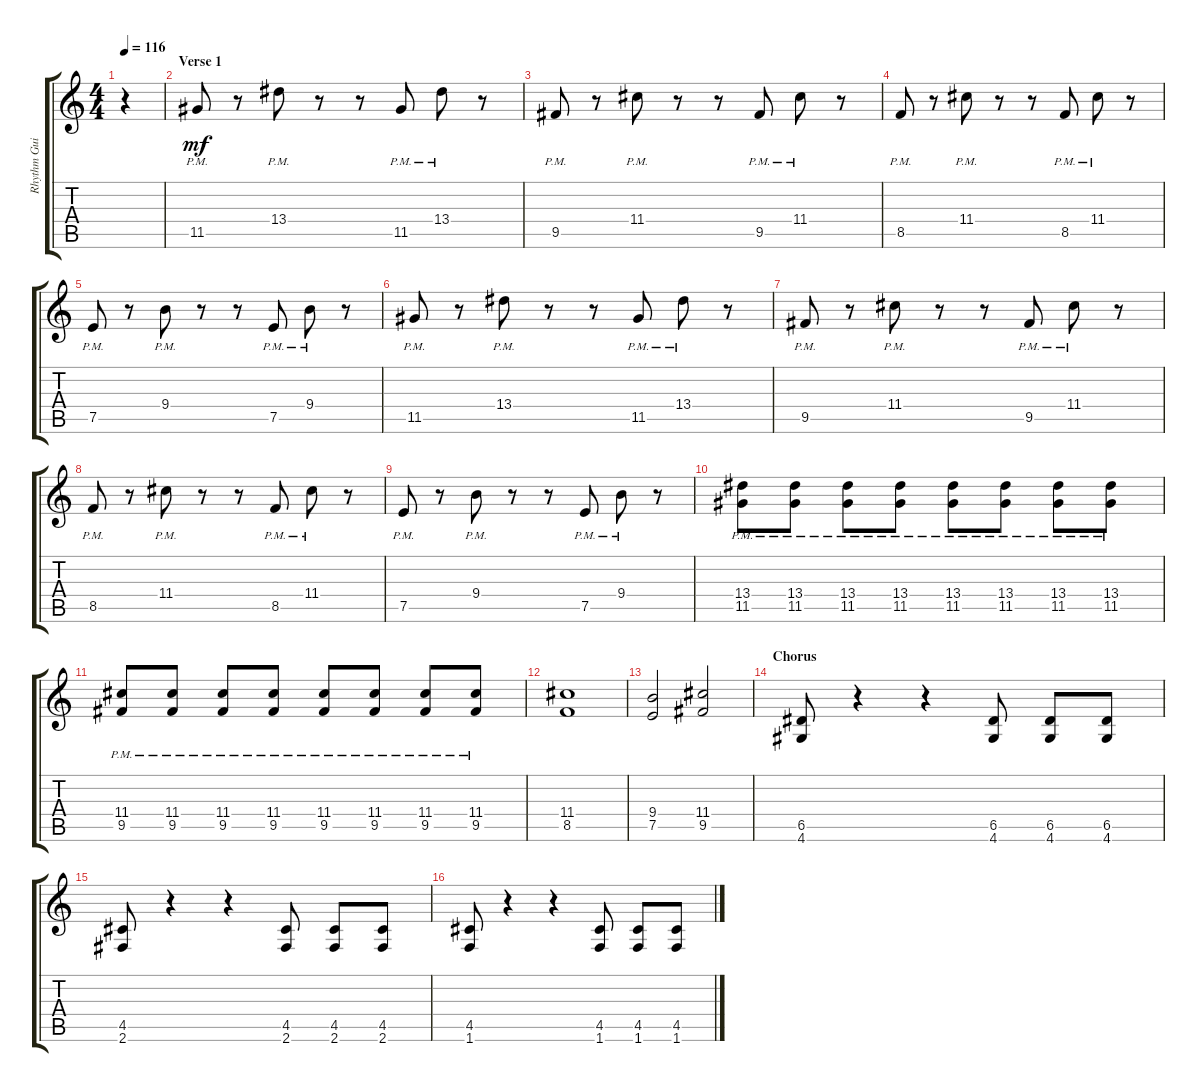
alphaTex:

\track ("Rhythm Guitar" "Rhythm Gui") {instrument overdrivenguitar}
\staff {score tabs}
\tuning (E4 B3 G3 D3 A2 E2) {hide}
\ts (4 4)
\tempo 116
\clef g2
\ks c
r.4{dy mf instrument overdrivenguitar} |
\section ("" "Verse 1")
11.5{pm}.8 r.8 13.4{pm}.8 r.8 r.8 11.5{pm}.8 13.4{pm}.8 r.8 |
9.5{pm}.8 r.8 11.4{pm}.8 r.8 r.8 9.5{pm}.8 11.4{pm}.8 r.8 |
8.5{pm}.8 r.8 11.4{pm}.8 r.8 r.8 8.5{pm}.8 11.4{pm}.8 r.8 |
7.5{pm}.8 r.8 9.4{pm}.8 r.8 r.8 7.5{pm}.8 9.4{pm}.8 r.8 |
11.5{pm}.8 r.8 13.4{pm}.8 r.8 r.8 11.5{pm}.8 13.4{pm}.8 r.8 |
9.5{pm}.8 r.8 11.4{pm}.8 r.8 r.8 9.5{pm}.8 11.4{pm}.8 r.8 |
8.5{pm}.8 r.8 11.4{pm}.8 r.8 r.8 8.5{pm}.8 11.4{pm}.8 r.8 |
7.5{pm}.8 r.8 9.4{pm}.8 r.8 r.8 7.5{pm}.8 9.4{pm}.8 r.8 |
(13.4{pm} 11.5{pm}).8 (13.4{pm} 11.5{pm}).8 (13.4{pm} 11.5{pm}).8 (13.4{pm} 11.5{pm}).8 (13.4{pm} 11.5{pm}).8 (13.4{pm} 11.5{pm}).8 (13.4{pm} 11.5{pm}).8 (13.4{pm} 11.5{pm}).8 |
(11.4{pm} 9.5{pm}).8 (11.4{pm} 9.5{pm}).8 (11.4{pm} 9.5{pm}).8 (11.4{pm} 9.5{pm}).8 (11.4{pm} 9.5{pm}).8 (11.4{pm} 9.5{pm}).8 (11.4{pm} 9.5{pm}).8 (11.4{pm} 9.5{pm}).8 |
(11.4 8.5).1 |
(9.4 7.5).2 (11.4 9.5).2 |
\section ("" "Chorus")
(6.5 4.6).8 r.4 r.4 (6.5 4.6).8 (6.5 4.6).8 (6.5 4.6).8 |
(4.5 2.6).8 r.4 r.4 (4.5 2.6).8 (4.5 2.6).8 (4.5 2.6).8 |
(4.5 1.6).8 r.4 r.4 (4.5 1.6).8 (4.5 1.6).8 (4.5 1.6).8
